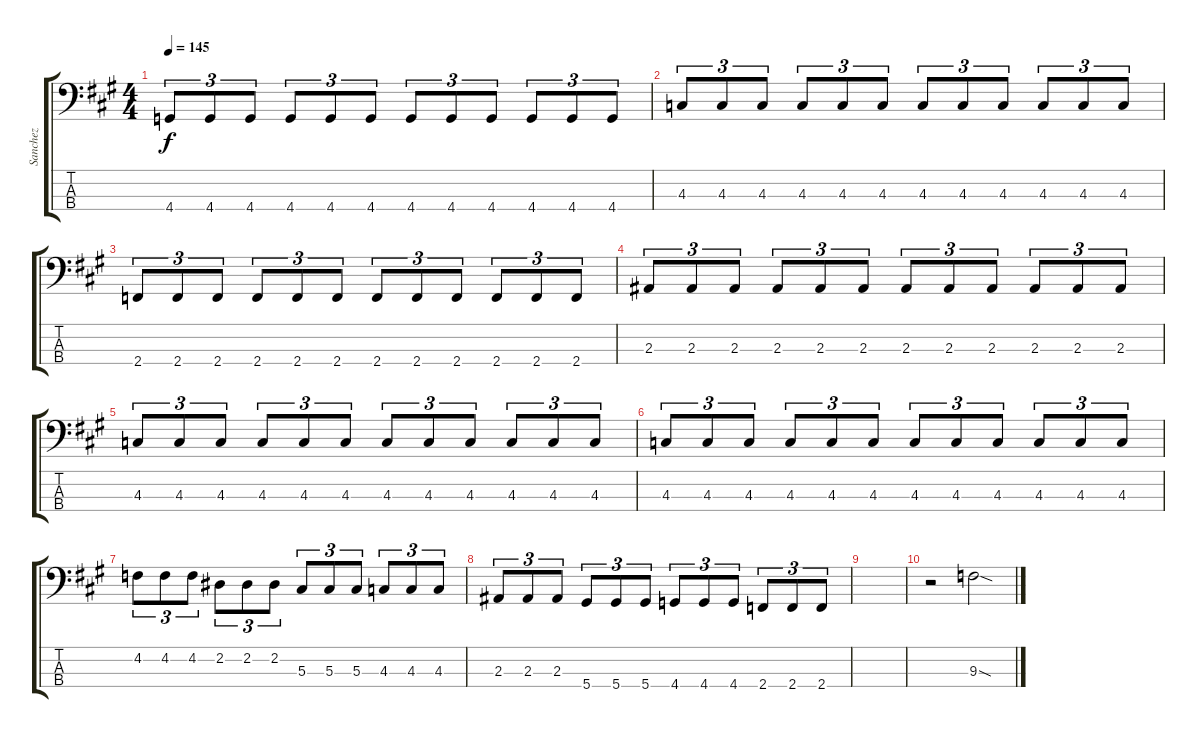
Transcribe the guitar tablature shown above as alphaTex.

\track ("Sanchez" "Sanchez") {instrument electricbassfinger}
\staff {score tabs}
\tuning (Gb2 Db2 Ab1 Eb1) {hide}
\ts (4 4)
\tempo 145
\clef f4
\ks f#minor
4.4.8{tu (3 2) dy f} 4.4.8{tu (3 2)} 4.4.8{tu (3 2)} 4.4.8{tu (3 2)} 4.4.8{tu (3 2)} 4.4.8{tu (3 2)} 4.4.8{tu (3 2)} 4.4.8{tu (3 2)} 4.4.8{tu (3 2)} 4.4.8{tu (3 2)} 4.4.8{tu (3 2)} 4.4.8{tu (3 2)} |
4.3.8{tu (3 2)} 4.3.8{tu (3 2)} 4.3.8{tu (3 2)} 4.3.8{tu (3 2)} 4.3.8{tu (3 2)} 4.3.8{tu (3 2)} 4.3.8{tu (3 2)} 4.3.8{tu (3 2)} 4.3.8{tu (3 2)} 4.3.8{tu (3 2)} 4.3.8{tu (3 2)} 4.3.8{tu (3 2)} |
2.4.8{tu (3 2)} 2.4.8{tu (3 2)} 2.4.8{tu (3 2)} 2.4.8{tu (3 2)} 2.4.8{tu (3 2)} 2.4.8{tu (3 2)} 2.4.8{tu (3 2)} 2.4.8{tu (3 2)} 2.4.8{tu (3 2)} 2.4.8{tu (3 2)} 2.4.8{tu (3 2)} 2.4.8{tu (3 2)} |
2.3.8{tu (3 2)} 2.3.8{tu (3 2)} 2.3.8{tu (3 2)} 2.3.8{tu (3 2)} 2.3.8{tu (3 2)} 2.3.8{tu (3 2)} 2.3.8{tu (3 2)} 2.3.8{tu (3 2)} 2.3.8{tu (3 2)} 2.3.8{tu (3 2)} 2.3.8{tu (3 2)} 2.3.8{tu (3 2)} |
4.3.8{tu (3 2)} 4.3.8{tu (3 2)} 4.3.8{tu (3 2)} 4.3.8{tu (3 2)} 4.3.8{tu (3 2)} 4.3.8{tu (3 2)} 4.3.8{tu (3 2)} 4.3.8{tu (3 2)} 4.3.8{tu (3 2)} 4.3.8{tu (3 2)} 4.3.8{tu (3 2)} 4.3.8{tu (3 2)} |
4.3.8{tu (3 2)} 4.3.8{tu (3 2)} 4.3.8{tu (3 2)} 4.3.8{tu (3 2)} 4.3.8{tu (3 2)} 4.3.8{tu (3 2)} 4.3.8{tu (3 2)} 4.3.8{tu (3 2)} 4.3.8{tu (3 2)} 4.3.8{tu (3 2)} 4.3.8{tu (3 2)} 4.3.8{tu (3 2)} |
4.2.8{tu (3 2)} 4.2.8{tu (3 2)} 4.2.8{tu (3 2)} 2.2.8{tu (3 2)} 2.2.8{tu (3 2)} 2.2.8{tu (3 2)} 5.3.8{tu (3 2)} 5.3.8{tu (3 2)} 5.3.8{tu (3 2)} 4.3.8{tu (3 2)} 4.3.8{tu (3 2)} 4.3.8{tu (3 2)} |
2.3.8{tu (3 2)} 2.3.8{tu (3 2)} 2.3.8{tu (3 2)} 5.4.8{tu (3 2)} 5.4.8{tu (3 2)} 5.4.8{tu (3 2)} 4.4.8{tu (3 2)} 4.4.8{tu (3 2)} 4.4.8{tu (3 2)} 2.4.8{tu (3 2)} 2.4.8{tu (3 2)} 2.4.8{tu (3 2)} |
|
r.2 9.3{sod}.2
